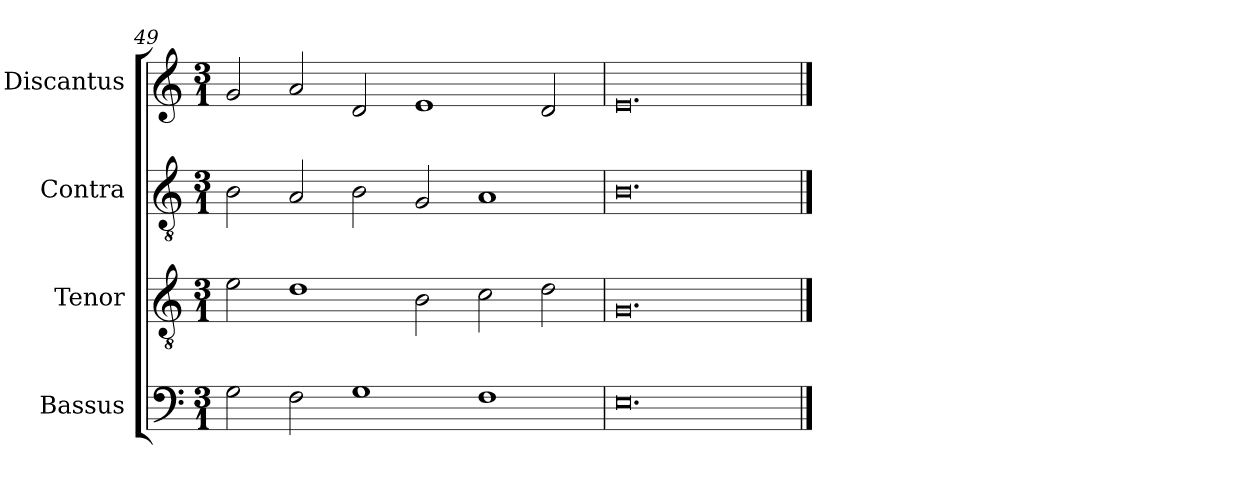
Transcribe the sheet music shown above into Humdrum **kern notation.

**kern	**kern	**kern	**kern
*part4	*part3	*part2	*part1
*staff4	*staff3	*staff2	*staff1
*I"Bassus	*I"Tenor	*I"Contra	*I"Discantus
*I'B	*I'T	*I'C	*I'D
*clefF4	*clefGv2	*clefGv2	*clefG2
*k[]	*k[]	*k[]	*k[]
*M3/1	*M3/1	*M3/1	*M3/1
=49	=49	=49	=49
2G\	2e\	2B\	2g/
2F\	1d	2A/	2a/
1G	.	2B\	2d/
.	2B\	2G/	1e
1F	2c\	1A	.
.	2d\	.	2d/
=50	=50	=50	=50
0.E	0.G	0.B	0.e
==	==	==	==
*-	*-	*-	*-
